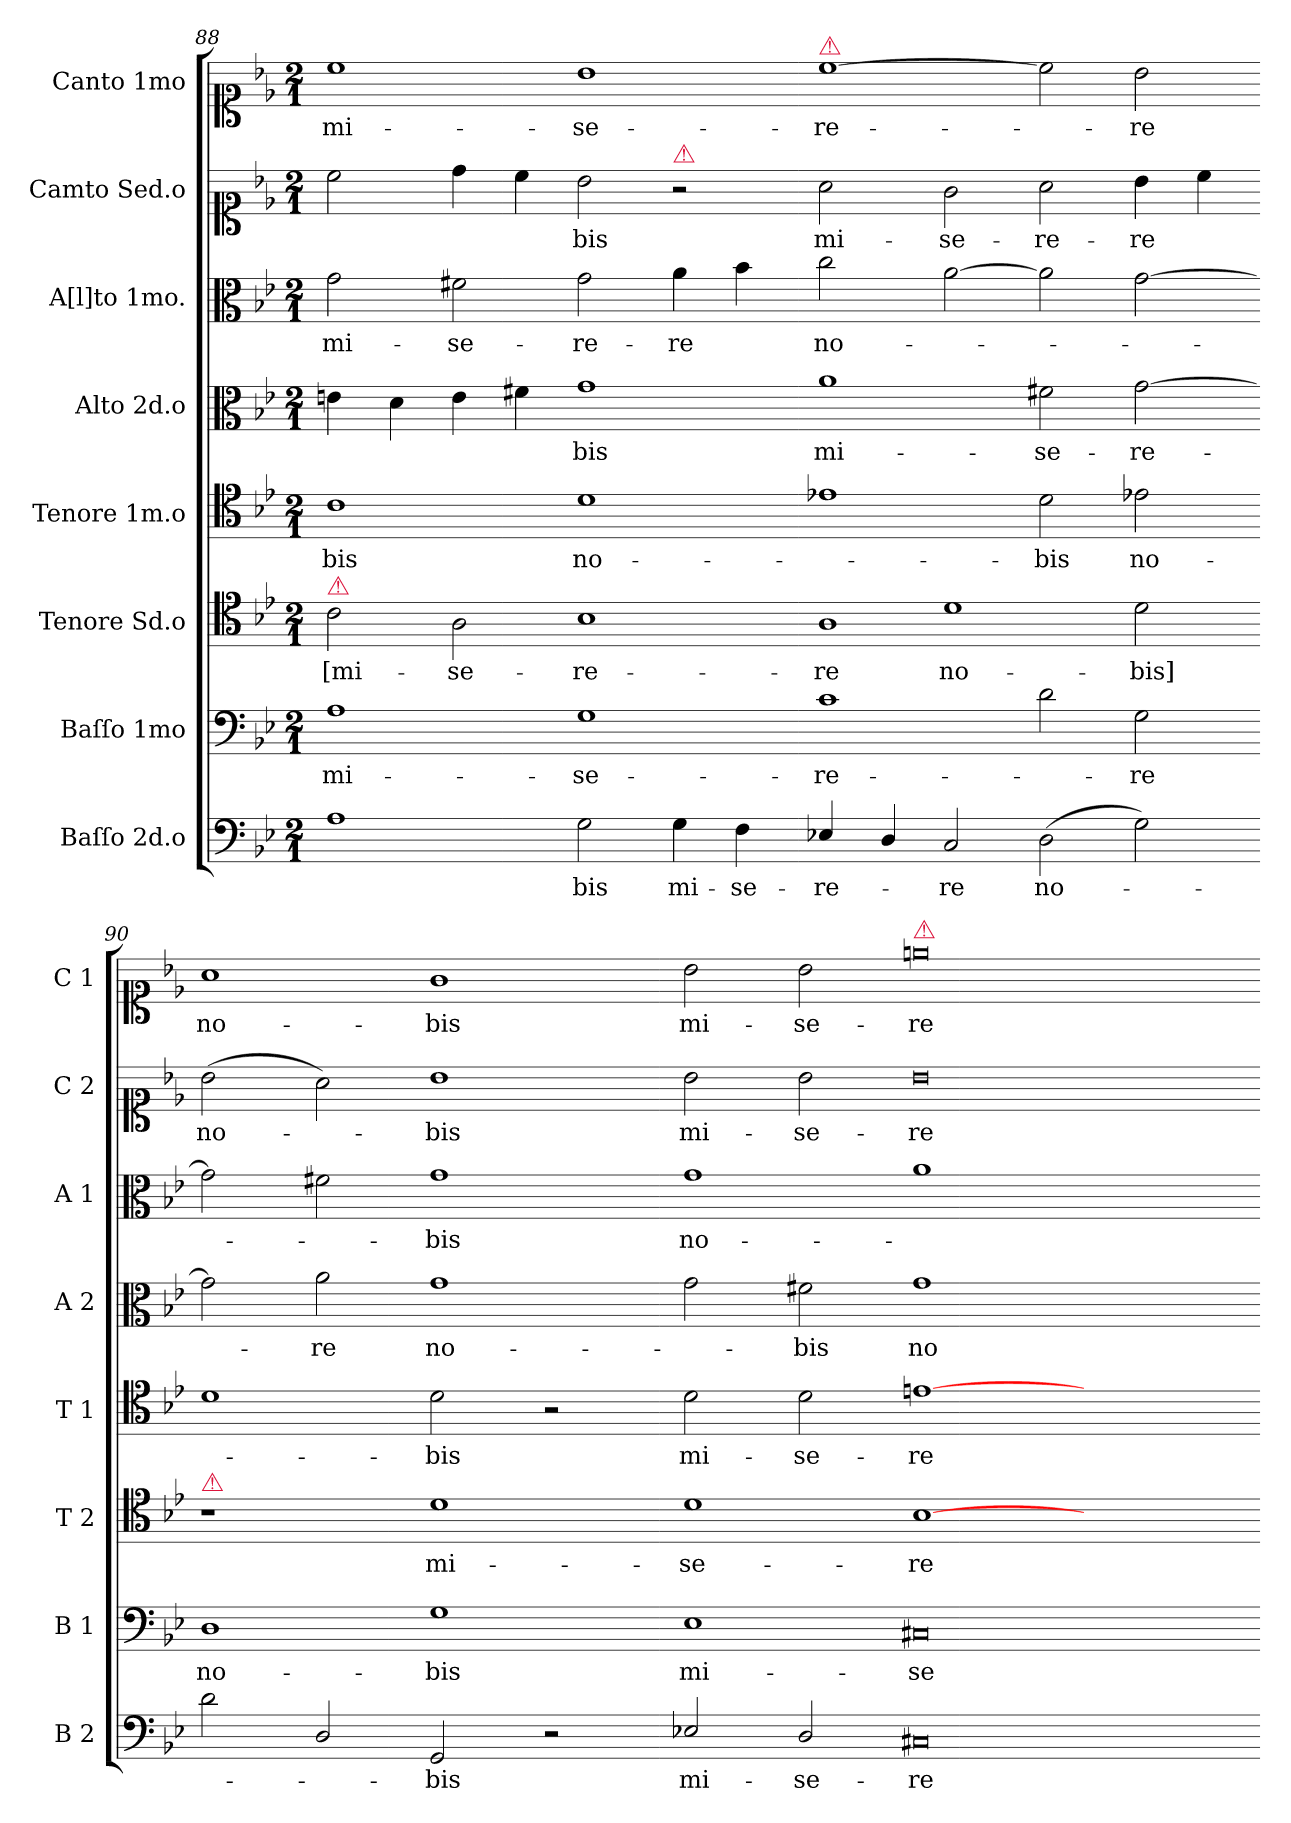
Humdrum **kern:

**kern	**text	**kern	**text	**kern	**text	**kern	**text	**kern	**text	**kern	**text	**kern	**text	**kern	**text
*part8	*part8	*part7	*part7	*part6	*part6	*part5	*part5	*part4	*part4	*part3	*part3	*part2	*part2	*part1	*part1
*staff8	*staff8	*staff7	*staff7	*staff6	*staff6	*staff5	*staff5	*staff4	*staff4	*staff3	*staff3	*staff2	*staff2	*staff1	*staff1
*I"Baſſo 2d.o	*	*I"Baſſo 1mo	*	*I"Tenore Sd.o	*	*I"Tenore 1m.o	*	*I"Alto 2d.o	*	*I"A[l]to 1mo.	*	*I"Camto Sed.o	*	*I"Canto 1mo	*
*I'B 2	*	*I'B 1	*	*I'T 2	*	*I'T 1	*	*I'A 2	*	*I'A 1	*	*I'C 2	*	*I'C 1	*
*clefF4	*	*clefF4	*	*clefC4	*	*clefC4	*	*clefC3	*	*clefC3	*	*clefC1	*	*clefC1	*
*k[b-e-]	*	*k[b-e-]	*	*k[b-e-]	*	*k[b-e-]	*	*k[b-e-]	*	*k[b-e-]	*	*k[b-e-]	*	*k[b-e-]	*
*M2/1	*	*M2/1	*	*M2/1	*	*M2/1	*	*M2/1	*	*M2/1	*	*M2/1	*	*M2/1	*
=88	=88	=88	=88	=88	=88	=88	=88	=88	=88	=88	=88	=88	=88	=88	=88
!	!	!	!	!LO:TX:a:color=crimson:t=⚠	!	!	!	!	!	!	!	!	!	!	!
1A	.	1A	mi-	2c\	[mi-	1c	-bis	4en\	.	2g\	mi-	2cc\	.	1cc	mi-
.	.	.	.	.	.	.	.	4d\	.	.	.	.	.	.	.
.	.	.	.	2A\	-se-	.	.	4e\	.	2f#X\	-se-	4dd\	.	.	.
.	.	.	.	.	.	.	.	4f#X\	.	.	.	4cc\	.	.	.
2G\	-bis	1G	-se-	1B-	-re-	1d	no-	1g	-bis	2g\	-re-	2b-\	-bis	1b-	-se-
!	!	!	!	!	!	!	!	!	!	!	!	!LO:TX:a:color=crimson:t=⚠	!	!	!
4G\	mi-	.	.	.	.	.	.	.	.	4a\	-re	2r	.	.	.
4F\	-se-	.	.	.	.	.	.	.	.	4b-\	.	.	.	.	.
=89-	=89-	=89-	=89-	=89-	=89-	=89-	=89-	=89-	=89-	=89-	=89-	=89-	=89-	=89-	=89-
!	!	!	!	!	!	!	!	!	!	!	!	!	!	!LO:TX:a:color=crimson:t=⚠	!
!	!	!	!	!LO:N:vis=1	!	!	!	!	!	!	!	!	!	!	!
4E-X/	-re-	1c	-re-	2A\	-re	1e-X	.	1a	mi-	2cc\	no-	2a\	mi-	[1cc	-re-
4D/	.	.	.	.	.	.	.	.	.	.	.	.	.	.	.
2C/	-re	.	.	1d\	no-	.	.	.	.	[2a\	.	2g\	-se-	.	.
(>2D\	no-	2d\	.	.	.	2d\	-bis	2f#X\	-se-	2a\]	.	2a\	-re-	2cc\]	.
2G\)	.	2G\	-re	2d\	-bis]	2e-X\	no-	[2g\	-re-	[2g\	.	4b-\	-re	2b-\	-re
.	.	.	.	.	.	.	.	.	.	.	.	4cc\	.	.	.
=90-	=90-	=90-	=90-	=90-	=90-	=90-	=90-	=90-	=90-	=90-	=90-	=90-	=90-	=90-	=90-
!	!	!	!	!LO:TX:a:color=crimson:t=⚠	!	!	!	!	!	!	!	!	!	!	!
2d\	.	1D	no-	1r	.	1d	.	2g\]	.	2g\]	.	(>2b-\	no-	1a	no-
2D/	.	.	.	.	.	.	.	2a\	-re	2f#X\	.	2a\)	.	.	.
2GG/	-bis	1G	-bis	1d	mi-	2d\	-bis	1g	no-	1g	-bis	1b-	-bis	1g	-bis
2r	.	.	.	.	.	2r	.	.	.	.	.	.	.	.	.
=91-	=91-	=91-	=91-	=91-	=91-	=91-	=91-	=91-	=91-	=91-	=91-	=91-	=91-	=91-	=91-
2E-X/	mi-	1E-	mi-	1d	-se-	2d\	mi-	2g\	.	1g	no-	2b-\	mi-	2b-\	mi-
2D/	-se-	.	.	.	.	2d\	-se-	2f#X\	-bis	.	.	2b-\	-se-	2b-\	-se-
!	!	!	!	!	!	!	!	!	!	!	!	!	!	!LO:TX:a:color=crimson:t=⚠	!
0C#X	-re-	0C#X	-se-	[1B-	-re-	[1en	-re-	1g	no-	1a	.	0b-	-re-	0een	-re-
.	.	.	.	1ryy	.	1ryy	.	1ryy	.	1ryy	.	.	.	.	.
=-	=-	=-	=-	=-	=-	=-	=-	=-	=-	=-	=-	=-	=-	=-	=-
*-	*-	*-	*-	*-	*-	*-	*-	*-	*-	*-	*-	*-	*-	*-	*-
